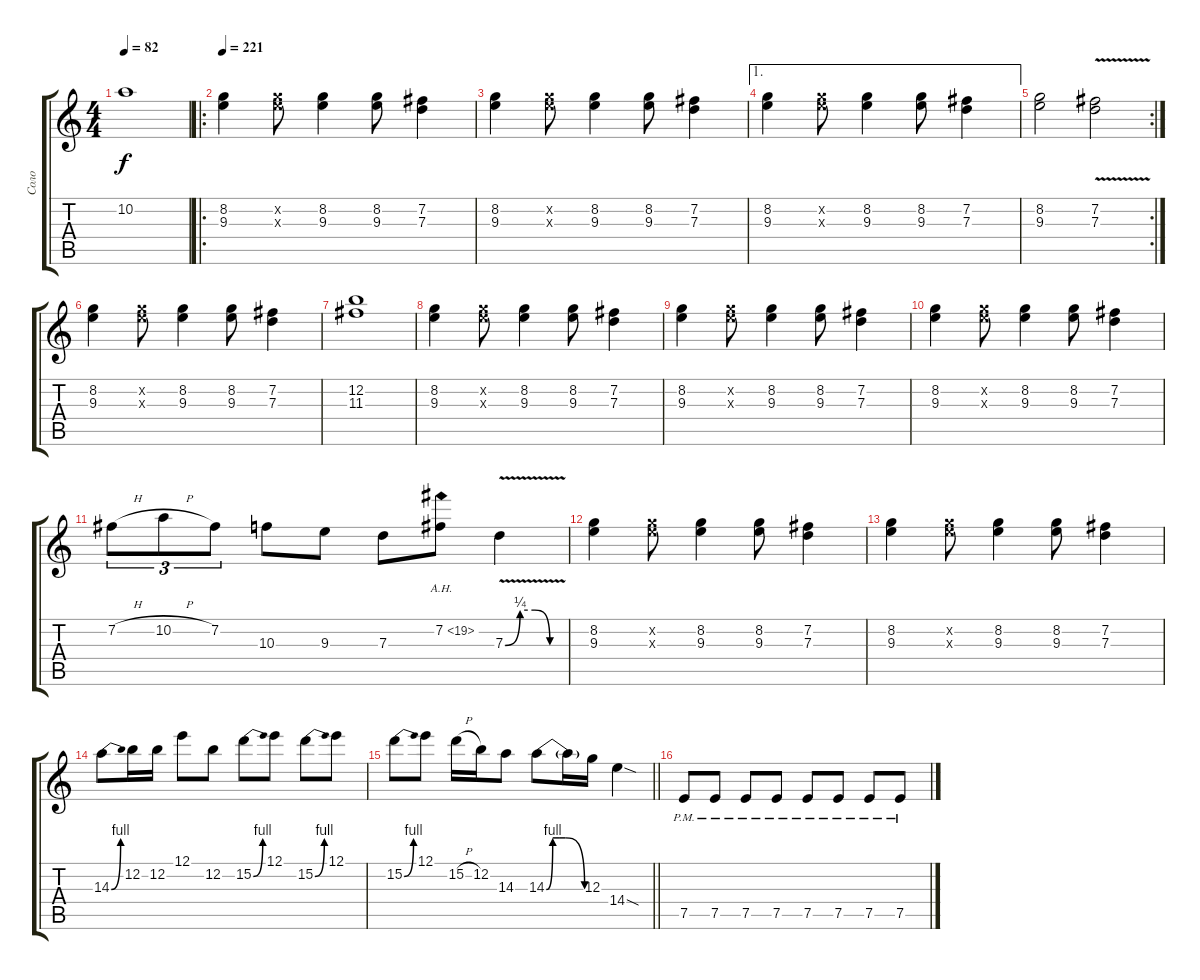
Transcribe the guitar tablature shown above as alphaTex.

\track ("Соло" "Соло") {instrument distortionguitar}
\staff {score tabs}
\tuning (E4 B3 G3 D3 A2 E2) {hide}
\ts (4 4)
\tempo 82
\clef g2
\ks c
10.2{t}.1{dy f} |
\ro
\tempo 221
(8.2 9.3).4 (8.2{x} 9.3{x}).8 (8.2 9.3).4 (8.2 9.3).8 (7.2 7.3).4 |
(8.2 9.3).4 (8.2{x} 9.3{x}).8 (8.2 9.3).4 (8.2 9.3).8 (7.2 7.3).4 |
\ae 1
(8.2 9.3).4 (8.2{x} 9.3{x}).8 (8.2 9.3).4 (8.2 9.3).8 (7.2 7.3).4 |
\rc 2
(8.2 9.3).2 (7.2{v} 7.3{v}).2 |
(8.2 9.3).4 (8.2{x} 9.3{x}).8 (8.2 9.3).4 (8.2 9.3).8 (7.2 7.3).4 |
(12.2 11.3).1 |
(8.2 9.3).4 (8.2{x} 9.3{x}).8 (8.2 9.3).4 (8.2 9.3).8 (7.2 7.3).4 |
(8.2 9.3).4 (8.2{x} 9.3{x}).8 (8.2 9.3).4 (8.2 9.3).8 (7.2 7.3).4 |
(8.2 9.3).4 (8.2{x} 9.3{x}).8 (8.2 9.3).4 (8.2 9.3).8 (7.2 7.3).4 |
7.2{h}.8{tu (3 2)} 10.2{h}.8{tu (3 2)} 7.2.8{tu (3 2)} 10.3.8 9.3.8 7.3.8 7.2{ah 12}.8 7.3{be (custom 0 0 15 1 30 1 45 0 60 0) v}.4 |
(8.2 9.3).4 (8.2{x} 9.3{x}).8 (8.2 9.3).4 (8.2 9.3).8 (7.2 7.3).4 |
(8.2 9.3).4 (8.2{x} 9.3{x}).8 (8.2 9.3).4 (8.2 9.3).8 (7.2 7.3).4 |
14.3{be (bend 0 0 60 4)}.8 12.2.16 12.2.16 12.1.8 12.2.8 15.2{be (bend 0 0 60 4)}.8 12.1.8 15.2{be (bend 0 0 60 4)}.8 12.1.8 |
\barLineRight lightlight
15.2{be (bend 0 0 60 4)}.8 12.1.8 15.2{h}.16 12.2.16 14.3.8 14.3{be (custom 0 0 10 4 20 4 30 4 60 0)}.8 14.3{t}.16 12.3.16 14.4{sod}.4 |
7.5{pm}.8 7.5{pm}.8 7.5{pm}.8 7.5{pm}.8 7.5{pm}.8 7.5{pm}.8 7.5{pm}.8 7.5{pm}.8
